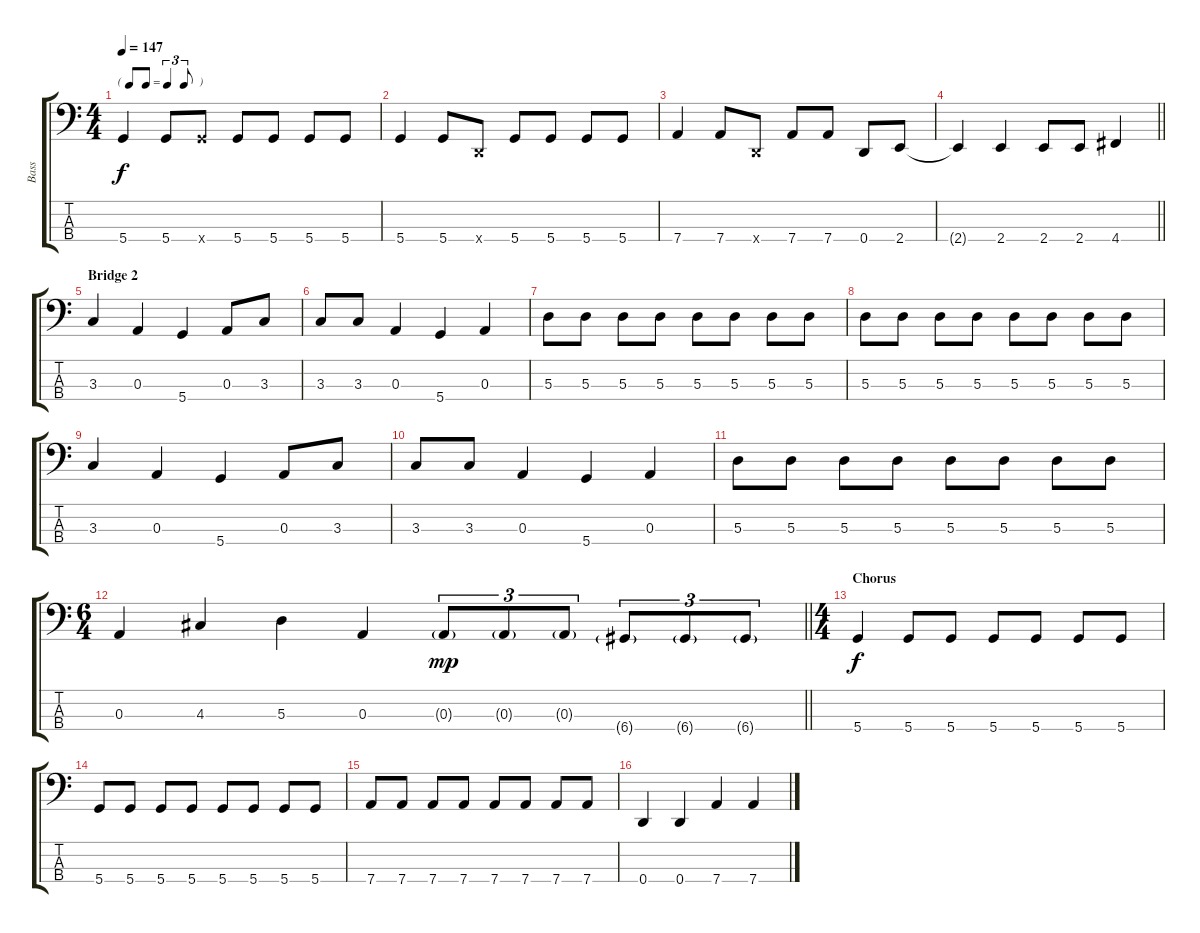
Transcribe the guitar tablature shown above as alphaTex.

\track ("Bass" "Bass") {instrument electricbasspick}
\staff {score tabs}
\tuning (G2 D2 A1 D1) {hide}
\ts (4 4)
\tf triplet8th
\tempo 147
\clef f4
\ks c
5.4.4{dy f} 5.4.8 5.4{x}.8 5.4.8 5.4.8 5.4.8 5.4.8 |
5.4.4 5.4.8 0.4{x}.8 5.4.8 5.4.8 5.4.8 5.4.8 |
7.4.4 7.4.8 0.4{x}.8 7.4.8 7.4.8 0.4.8 2.4.8 |
\barLineRight lightlight
2.4{t}.4 2.4.4 2.4.8 2.4.8 4.4.4 |
\section ("" "Bridge 2")
3.3.4 0.3.4 5.4.4 0.3.8 3.3.8 |
3.3.8 3.3.8 0.3.4 5.4.4 0.3.4 |
5.3.8 5.3.8 5.3.8 5.3.8 5.3.8 5.3.8 5.3.8 5.3.8 |
5.3.8 5.3.8 5.3.8 5.3.8 5.3.8 5.3.8 5.3.8 5.3.8 |
3.3.4 0.3.4 5.4.4 0.3.8 3.3.8 |
3.3.8 3.3.8 0.3.4 5.4.4 0.3.4 |
5.3.8 5.3.8 5.3.8 5.3.8 5.3.8 5.3.8 5.3.8 5.3.8 |
\ts (6 4)
\barLineRight lightlight
0.3.4 4.3.4 5.3.4 0.3.4 0.3{g}.8{tu (3 2) dy mp} 0.3{g}.8{tu (3 2)} 0.3{g}.8{tu (3 2)} 6.4{g}.8{tu (3 2)} 6.4{g}.8{tu (3 2)} 6.4{g}.8{tu (3 2)} |
\ts (4 4)
\section ("" "Chorus")
5.4.4{dy f} 5.4.8 5.4.8 5.4.8 5.4.8 5.4.8 5.4.8 |
5.4.8 5.4.8 5.4.8 5.4.8 5.4.8 5.4.8 5.4.8 5.4.8 |
7.4.8 7.4.8 7.4.8 7.4.8 7.4.8 7.4.8 7.4.8 7.4.8 |
0.4.4 0.4.4 7.4.4 7.4.4
